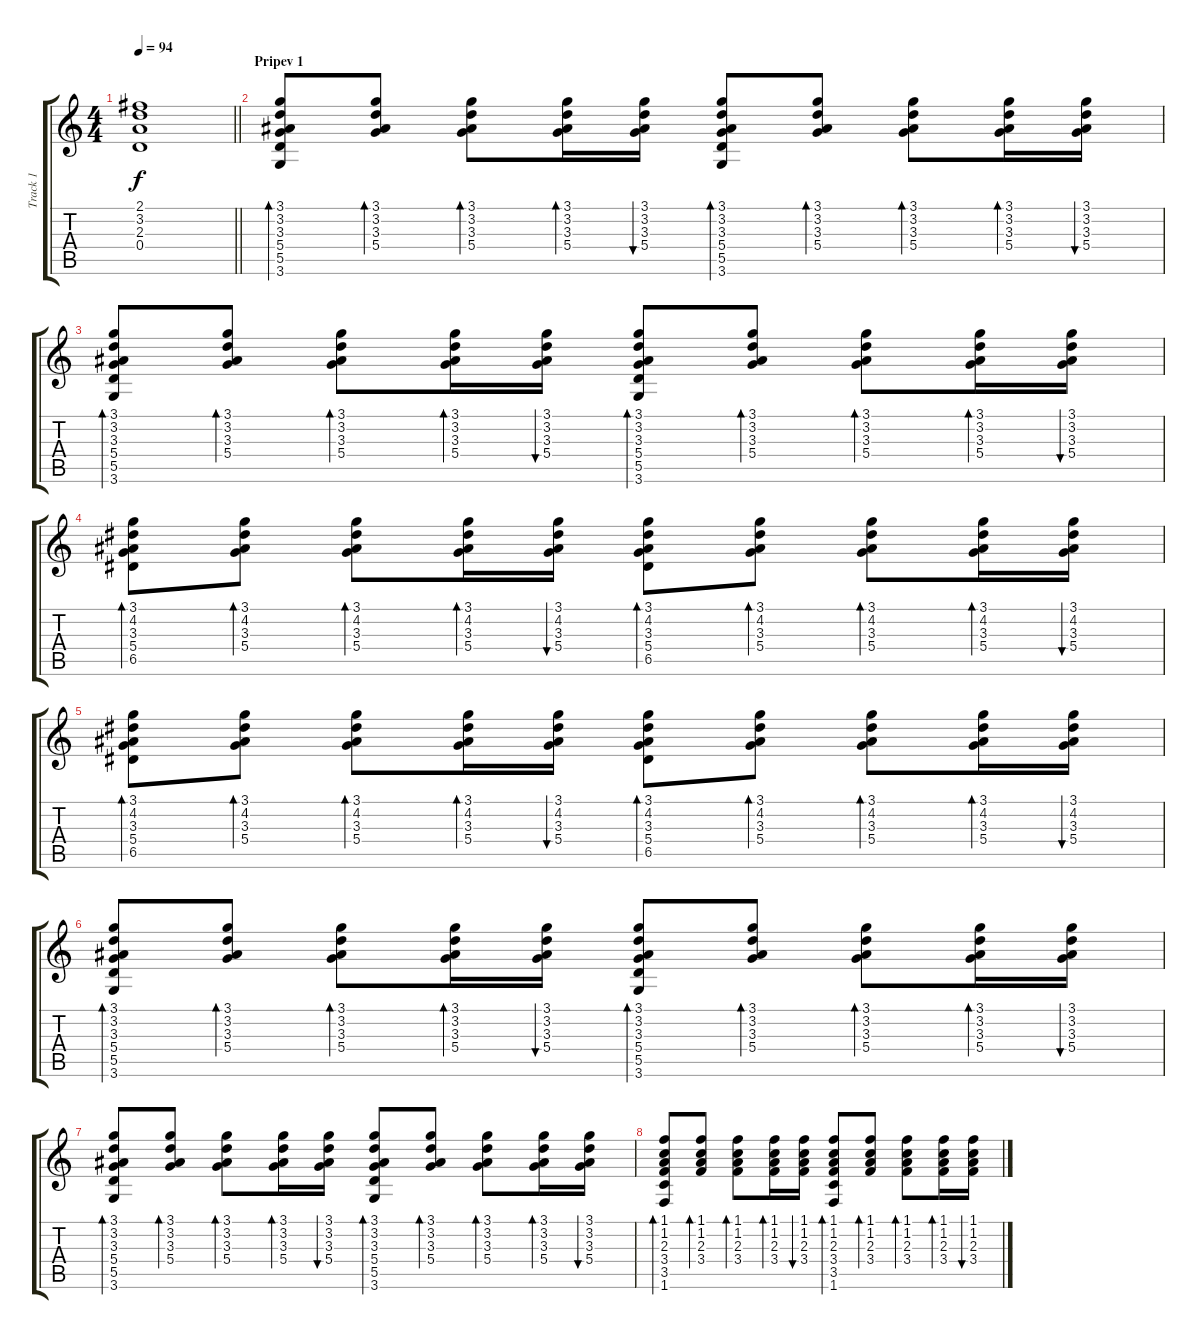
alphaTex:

\track ("Track 1" "Track 1") {instrument acousticguitarsteel}
\staff {score tabs}
\tuning (E4 B3 G3 D3 A2 E2) {hide}
\ts (4 4)
\tempo 94
\clef g2
\barLineRight lightlight
\ks c
(2.1 3.2 2.3 0.4).1{dy f} |
\section ("" "Pripev 1")
(3.1 3.2 3.3 5.4 5.5 3.6).8{bd 60} (3.1 3.2 3.3 5.4).8{bd 60} (3.1 3.2 3.3 5.4).8{bd 60} (3.1 3.2 3.3 5.4).16{bd 60} (3.1 3.2 3.3 5.4).16{bu 60} (3.1 3.2 3.3 5.4 5.5 3.6).8{bd 60} (3.1 3.2 3.3 5.4).8{bd 60} (3.1 3.2 3.3 5.4).8{bd 60} (3.1 3.2 3.3 5.4).16{bd 60} (3.1 3.2 3.3 5.4).16{bu 60} |
(3.1 3.2 3.3 5.4 5.5 3.6).8{bd 60} (3.1 3.2 3.3 5.4).8{bd 60} (3.1 3.2 3.3 5.4).8{bd 60} (3.1 3.2 3.3 5.4).16{bd 60} (3.1 3.2 3.3 5.4).16{bu 60} (3.1 3.2 3.3 5.4 5.5 3.6).8{bd 60} (3.1 3.2 3.3 5.4).8{bd 60} (3.1 3.2 3.3 5.4).8{bd 60} (3.1 3.2 3.3 5.4).16{bd 60} (3.1 3.2 3.3 5.4).16{bu 60} |
(3.1 4.2 3.3 5.4 6.5).8{bd 60} (3.1 4.2 3.3 5.4).8{bd 60} (3.1 4.2 3.3 5.4).8{bd 60} (3.1 4.2 3.3 5.4).16{bd 60} (3.1 4.2 3.3 5.4).16{bu 60} (3.1 4.2 3.3 5.4 6.5).8{bd 60} (3.1 4.2 3.3 5.4).8{bd 60} (3.1 4.2 3.3 5.4).8{bd 60} (3.1 4.2 3.3 5.4).16{bd 60} (3.1 4.2 3.3 5.4).16{bu 60} |
(3.1 4.2 3.3 5.4 6.5).8{bd 60} (3.1 4.2 3.3 5.4).8{bd 60} (3.1 4.2 3.3 5.4).8{bd 60} (3.1 4.2 3.3 5.4).16{bd 60} (3.1 4.2 3.3 5.4).16{bu 60} (3.1 4.2 3.3 5.4 6.5).8{bd 60} (3.1 4.2 3.3 5.4).8{bd 60} (3.1 4.2 3.3 5.4).8{bd 60} (3.1 4.2 3.3 5.4).16{bd 60} (3.1 4.2 3.3 5.4).16{bu 60} |
(3.1 3.2 3.3 5.4 5.5 3.6).8{bd 60} (3.1 3.2 3.3 5.4).8{bd 60} (3.1 3.2 3.3 5.4).8{bd 60} (3.1 3.2 3.3 5.4).16{bd 60} (3.1 3.2 3.3 5.4).16{bu 60} (3.1 3.2 3.3 5.4 5.5 3.6).8{bd 60} (3.1 3.2 3.3 5.4).8{bd 60} (3.1 3.2 3.3 5.4).8{bd 60} (3.1 3.2 3.3 5.4).16{bd 60} (3.1 3.2 3.3 5.4).16{bu 60} |
(3.1 3.2 3.3 5.4 5.5 3.6).8{bd 60} (3.1 3.2 3.3 5.4).8{bd 60} (3.1 3.2 3.3 5.4).8{bd 60} (3.1 3.2 3.3 5.4).16{bd 60} (3.1 3.2 3.3 5.4).16{bu 60} (3.1 3.2 3.3 5.4 5.5 3.6).8{bd 60} (3.1 3.2 3.3 5.4).8{bd 60} (3.1 3.2 3.3 5.4).8{bd 60} (3.1 3.2 3.3 5.4).16{bd 60} (3.1 3.2 3.3 5.4).16{bu 60} |
(1.1 1.2 2.3 3.4 3.5 1.6).8{bd 60} (1.1 1.2 2.3 3.4).8{bd 60} (1.1 1.2 2.3 3.4).8{bd 60} (1.1 1.2 2.3 3.4).16{bd 60} (1.1 1.2 2.3 3.4).16{bu 60} (1.1 1.2 2.3 3.4 3.5 1.6).8{bd 60} (1.1 1.2 2.3 3.4).8{bd 60} (1.1 1.2 2.3 3.4).8{bd 60} (1.1 1.2 2.3 3.4).16{bd 60} (1.1 1.2 2.3 3.4).16{bu 60}
